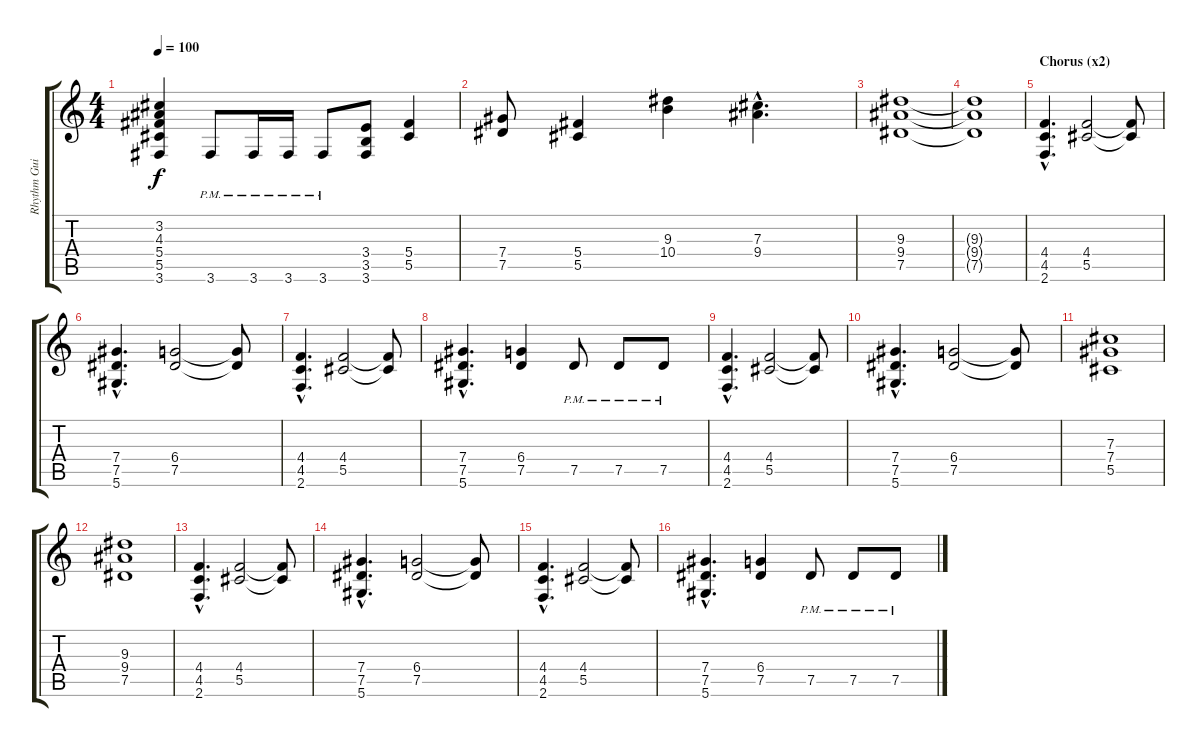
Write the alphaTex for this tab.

\track ("Rhythm Guitar" "Rhythm Gui") {instrument distortionguitar}
\staff {score tabs}
\tuning (Eb4 Bb3 Gb3 Db3 Ab2 Eb2) {hide}
\ts (4 4)
\tempo 100
\clef g2
\ks c
(3.2 4.3 5.4 5.5 3.6).4{dy f} 3.6{pm}.8 3.6{pm}.16 3.6{pm}.16 3.6{pm}.8 (3.4 3.5 3.6).8 (5.4 5.5).4 |
(7.4 7.5).8 (5.4 5.5).4 (9.3 10.4).4 (7.3{hac} 9.4{hac}).4{d} |
(9.3 9.4 7.5).1 |
(9.3{t} 9.4{t} 7.5{t}).1 |
\section ("" "Chorus (x2)")
(4.4{hac} 4.5{hac} 2.6{hac}).4{d} (4.4 5.5).2 (4.4{t} 5.5{t}).8 |
(7.4{hac} 7.5{hac} 5.6{hac}).4{d} (6.4 7.5).2 (6.4{t} 7.5{t}).8 |
(4.4{hac} 4.5{hac} 2.6{hac}).4{d} (4.4 5.5).2 (4.4{t} 5.5{t}).8 |
(7.4{hac} 7.5{hac} 5.6{hac}).4{d} (6.4 7.5).4 7.5{pm}.8 7.5{pm}.8 7.5{pm}.8 |
(4.4{hac} 4.5{hac} 2.6{hac}).4{d} (4.4 5.5).2 (4.4{t} 5.5{t}).8 |
(7.4{hac} 7.5{hac} 5.6{hac}).4{d} (6.4 7.5).2 (6.4{t} 7.5{t}).8 |
(7.3 7.4 5.5).1 |
(9.3 9.4 7.5).1 |
(4.4{hac} 4.5{hac} 2.6{hac}).4{d} (4.4 5.5).2 (4.4{t} 5.5{t}).8 |
(7.4{hac} 7.5{hac} 5.6{hac}).4{d} (6.4 7.5).2 (6.4{t} 7.5{t}).8 |
(4.4{hac} 4.5{hac} 2.6{hac}).4{d} (4.4 5.5).2 (4.4{t} 5.5{t}).8 |
(7.4{hac} 7.5{hac} 5.6{hac}).4{d} (6.4 7.5).4 7.5{pm}.8 7.5{pm}.8 7.5{pm}.8
